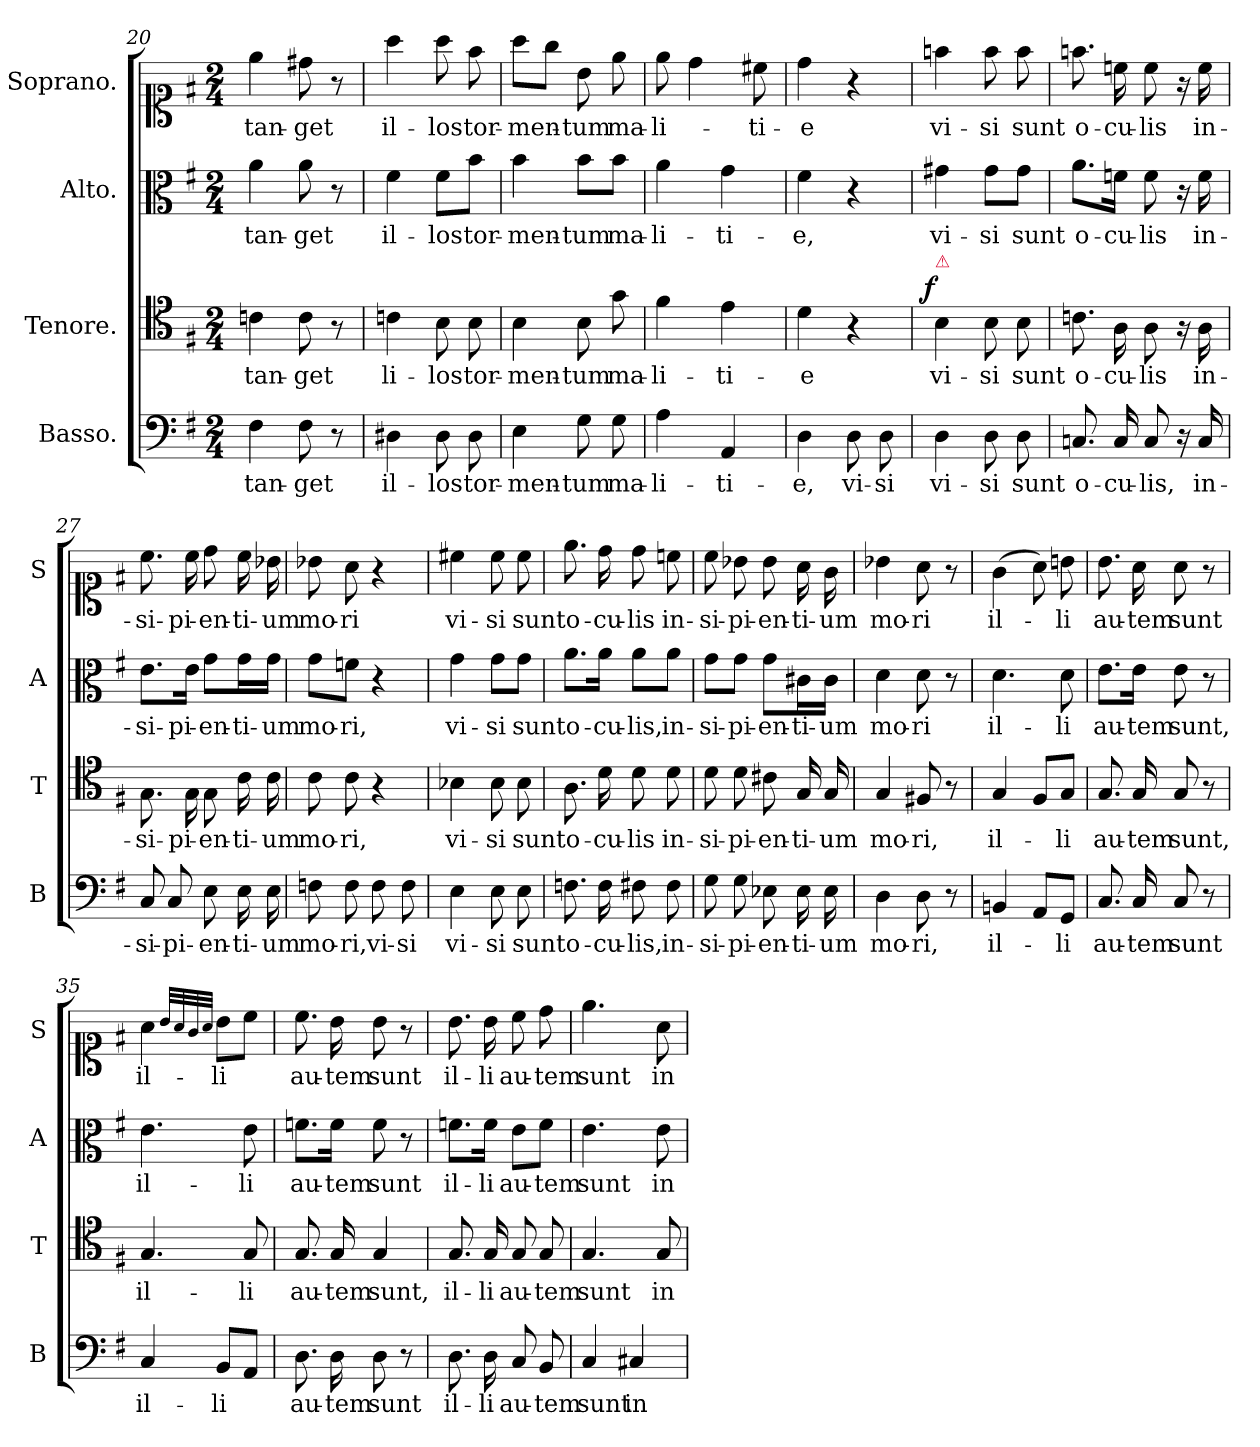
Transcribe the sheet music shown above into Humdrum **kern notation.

**kern	**text	**kern	**text	**dynam	**kern	**text	**kern	**text
*part4	*part4	*part3	*part3	*part3	*part2	*part2	*part1	*part1
*staff4	*staff4	*staff3	*staff3	*staff3	*staff2	*staff2	*staff1	*staff1
*I"Basso.	*	*I"Tenore.	*	*	*I"Alto.	*	*I"Soprano.	*
*I'B	*	*I'T	*	*	*I'A	*	*I'S	*
*clefF4	*	*clefC4	*	*	*clefC3	*	*clefC1	*
*k[f#]	*	*k[f#]	*	*	*k[f#]	*	*k[f#]	*
*M2/4	*	*M2/4	*	*	*M2/4	*	*M2/4	*
=20	=20	=20	=20	=20	=20	=20	=20	=20
4F#\	tan-	4cn\	tan-	.	4a\	tan-	4ee\	tan-
8F#\	-get	8c\	-get	.	8a\	-get	8dd#X\	-get
8r	.	8r	.	.	8r	.	8r	.
=21	=21	=21	=21	=21	=21	=21	=21	=21
4D#X\	il-	4cn\	li-	.	4f#\	il-	4aa\	il-
8D#\	-los	8B\	-los	.	8f#\L	-los	8aa\	-los
8D#\	tor-	8B\	tor-	.	8b\J	tor-	8ff#\	tor-
=22	=22	=22	=22	=22	=22	=22	=22	=22
4E\	-men-	4B\	-men-	.	4b\	-men-	8aa\L	-men-
.	.	.	.	.	.	.	8gg\J	.
8G\	-tum	8B\	-tum	.	8b\L	-tum	8b\	-tum
8G\	ma-	8g\	ma-	.	8b\J	ma-	8ee\	ma-
=23	=23	=23	=23	=23	=23	=23	=23	=23
4A\	-li-	4f#\	-li-	.	4a\	-li-	8ee\	-li-
.	.	.	.	.	.	.	4dd\	.
4AA/	-ti-	4e\	-ti-	.	4g\	-ti-	.	.
.	.	.	.	.	.	.	8cc#X\	-ti-
=24	=24	=24	=24	=24	=24	=24	=24	=24
4D\	-e,	4d\	-e	.	4f#\	-e,	4dd\	-e
8D\	vi-	4r	.	.	4r	.	4r	.
8D\	-si	.	.	.	.	.	.	.
=25	=25	=25	=25	=25	=25	=25	=25	=25
!	!	!LO:TX:a:color=crimson:t=⚠	!	!	!	!	!	!
!	!	!	!	!LO:DY:a:rj	!	!	!	!
4D\	vi-	4B\	vi-	f	4g#X\	vi-	4ffn\	vi-
8D\	-si	8B\	-si	.	8g#\L	-si	8ff\	-si
8D\	sunt	8B\	sunt	.	8g#\J	sunt	8ff\	sunt
=26	=26	=26	=26	=26	=26	=26	=26	=26
8.Cn/	o-	8.cn\	o-	.	8.a\L	o-	8.ffn\	o-
16C/	-cu-	16A\	-cu-	.	16fn\Jk	-cu-	16ccn\	-cu-
8C/	-lis,	8A\	-lis	.	8f\	-lis	8cc\	-lis
16r	.	16r	.	.	16r	.	16r	.
16C/	in-	16A\	in-	.	16f\	in-	16cc\	in-
=27	=27	=27	=27	=27	=27	=27	=27	=27
8C/	-si-	8.G\	-si-	.	8.e\L	-si-	8.cc\	-si-
8C/	-pi-	.	.	.	.	.	.	.
.	.	16G\	-pi-	.	16e\Jk	-pi-	16cc\	-pi-
8E\	-en-	8G\	-en-	.	8g\L	-en-	8dd\	-en-
16E\	-ti-	16c\	-ti-	.	16g\L	-ti-	16cc\	-ti-
16E\	-um	16c\	-um	.	16g\JJ	-um	16b-X\	-um
=28	=28	=28	=28	=28	=28	=28	=28	=28
8Fn\	mo-	8c\	mo-	.	8g\L	mo-	8b-X\	mo-
8F\	-ri,	8c\	-ri,	.	8fn\J	-ri,	8a\	-ri
8F\	vi-	4r	.	.	4r	.	4r	.
8F\	-si	.	.	.	.	.	.	.
=29	=29	=29	=29	=29	=29	=29	=29	=29
4E\	vi-	4B-X\	vi-	.	4g\	vi-	4cc#X\	vi-
8E\	-si	8B-\	-si	.	8g\L	-si	8cc#\	-si
8E\	sunt	8B-\	sunt	.	8g\J	sunt	8cc#\	sunt
=30	=30	=30	=30	=30	=30	=30	=30	=30
8.Fn\	o-	8.A\	o-	.	8.a\L	o-	8.ee\	o-
16F\	-cu-	16d\	-cu-	.	16a\Jk	-cu-	16dd\	-cu-
8F#X\	-lis,	8d\	-lis	.	8a\L	-lis,	8dd\	-lis
8F#\	in-	8d\	in-	.	8a\J	in-	8ccn\	in-
=31	=31	=31	=31	=31	=31	=31	=31	=31
8G\	-si-	8d\	-si-	.	8g\L	-si-	8cc\	-si-
8G\	-pi-	8d\	-pi-	.	8g\J	-pi-	8b-X\	-pi-
8E-X\	-en-	8c#X\	-en-	.	8g\L	-en-	8b-\	-en-
16E-\	-ti-	16G/	-ti-	.	16c#X\L	-ti-	16a\	-ti-
16E-\	-um	16G/	-um	.	16c#\JJ	-um	16g\	-um
=32	=32	=32	=32	=32	=32	=32	=32	=32
4D\	mo-	4G/	mo-	.	4d\	mo-	4b-X\	mo-
8D\	-ri,	8F#X/	-ri,	.	8d\	-ri	8a\	-ri
8r	.	8r	.	.	8r	.	8r	.
=33	=33	=33	=33	=33	=33	=33	=33	=33
4BBn/	il-	4G/	il-	.	4.d\	il-	(>4g\	il-
8AA/L	.	8F#/L	.	.	.	.	8a\)	.
8GG/J	-li	8G/J	-li	.	8d\	-li	8bn\	-li
=34	=34	=34	=34	=34	=34	=34	=34	=34
8.C/	au-	8.G/	au-	.	8.e\L	au-	8.b\	au-
16C/	-tem	16G/	-tem	.	16e\Jk	-tem	16a\	-tem
8C/	sunt	8G/	sunt,	.	8e\	sunt,	8a\	sunt
8r	.	8r	.	.	8r	.	8r	.
=35	=35	=35	=35	=35	=35	=35	=35	=35
4C/	il-	4.G/	il-	.	4.e\	il-	4a\	il-
.	.	.	.	.	.	.	32qqb/LLL	.
.	.	.	.	.	.	.	32qqa/	.
.	.	.	.	.	.	.	32qqg/	.
.	.	.	.	.	.	.	32qqa/JJJ	.
8BB/L	-li	.	.	.	.	.	8b\L	-li
8AA/J	.	8G/	-li	.	8e\	-li	8cc\J	.
=36	=36	=36	=36	=36	=36	=36	=36	=36
8.D\	au-	8.G/	au-	.	8.fn\L	au-	8.cc\	au-
16D\	-tem	16G/	-tem	.	16f\Jk	-tem	16b\	-tem
8D\	sunt	4G/	sunt,	.	8f\	sunt	8b\	sunt
8r	.	.	.	.	8r	.	8r	.
=37	=37	=37	=37	=37	=37	=37	=37	=37
8.D\	il-	8.G/	il-	.	8.fn\L	il-	8.b\	il-
16D\	-li	16G/	-li	.	16f\Jk	-li	16b\	-li
8C/	au-	8G/	au-	.	8e\L	au-	8cc\	au-
8BB/	-tem	8G/	-tem	.	8f\J	-tem	8dd\	-tem
=38	=38	=38	=38	=38	=38	=38	=38	=38
4C/	sunt	4.G/	sunt	.	4.e\	sunt	4.ee\	sunt
4C#X/	in	.	.	.	.	.	.	.
.	.	8G/	in	.	8e\	in	8a\	in
=	=	=	=	=	=	=	=	=
*-	*-	*-	*-	*-	*-	*-	*-	*-
